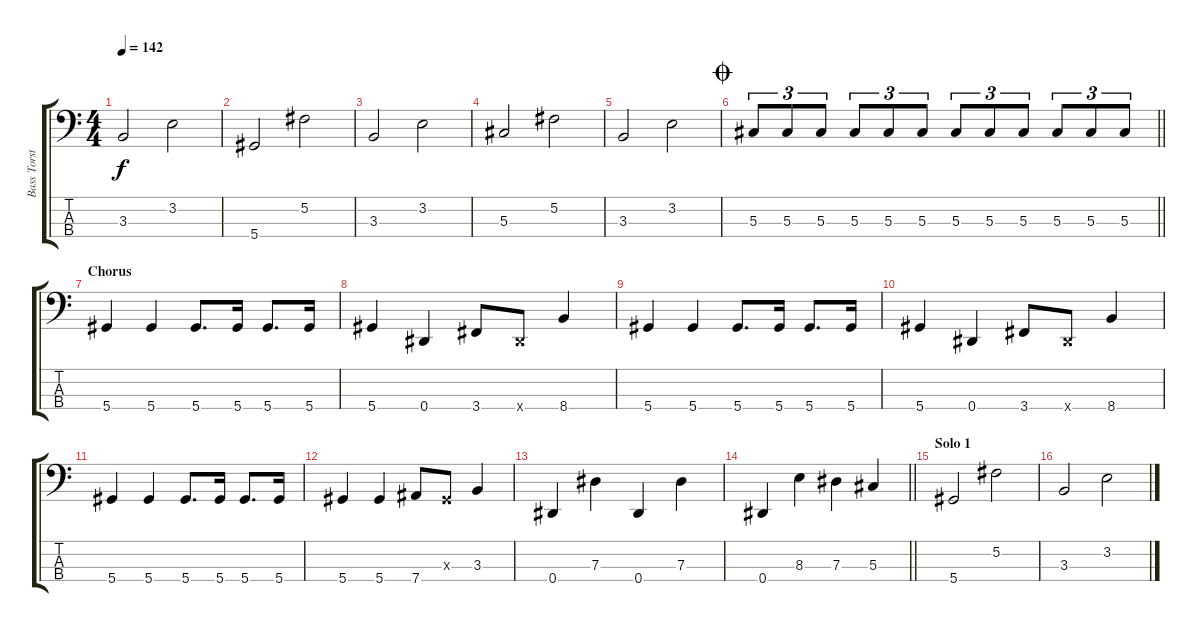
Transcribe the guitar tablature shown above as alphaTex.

\track ("Bass Torsten Scholz" "Bass Torst") {instrument electricbasspick}
\staff {score tabs}
\tuning (Gb2 Db2 Ab1 Eb1) {hide}
\ts (4 4)
\tempo 142
\clef f4
\ks c
3.3.2{dy f} 3.2.2 |
5.4.2 5.2.2 |
3.3.2 3.2.2 |
5.3.2 5.2.2 |
3.3.2 3.2.2 |
\jump coda
\barLineRight lightlight
5.3.8{tu (3 2)} 5.3.8{tu (3 2)} 5.3.8{tu (3 2)} 5.3.8{tu (3 2)} 5.3.8{tu (3 2)} 5.3.8{tu (3 2)} 5.3.8{tu (3 2)} 5.3.8{tu (3 2)} 5.3.8{tu (3 2)} 5.3.8{tu (3 2)} 5.3.8{tu (3 2)} 5.3.8{tu (3 2)} |
\section ("" "Chorus")
5.4.4 5.4.4 5.4.8{d} 5.4.16 5.4.8{d} 5.4.16 |
5.4.4 0.4.4 3.4.8 0.4{x}.8 8.4.4 |
5.4.4 5.4.4 5.4.8{d} 5.4.16 5.4.8{d} 5.4.16 |
5.4.4 0.4.4 3.4.8 0.4{x}.8 8.4.4 |
5.4.4 5.4.4 5.4.8{d} 5.4.16 5.4.8{d} 5.4.16 |
5.4.4 5.4.4 7.4.8 0.3{x}.8 3.3.4 |
0.4.4 7.3.4 0.4.4 7.3.4 |
\barLineRight lightlight
0.4.4 8.3.4 7.3.4 5.3.4 |
\section ("" "Solo 1")
5.4.2 5.2.2 |
3.3.2 3.2.2
